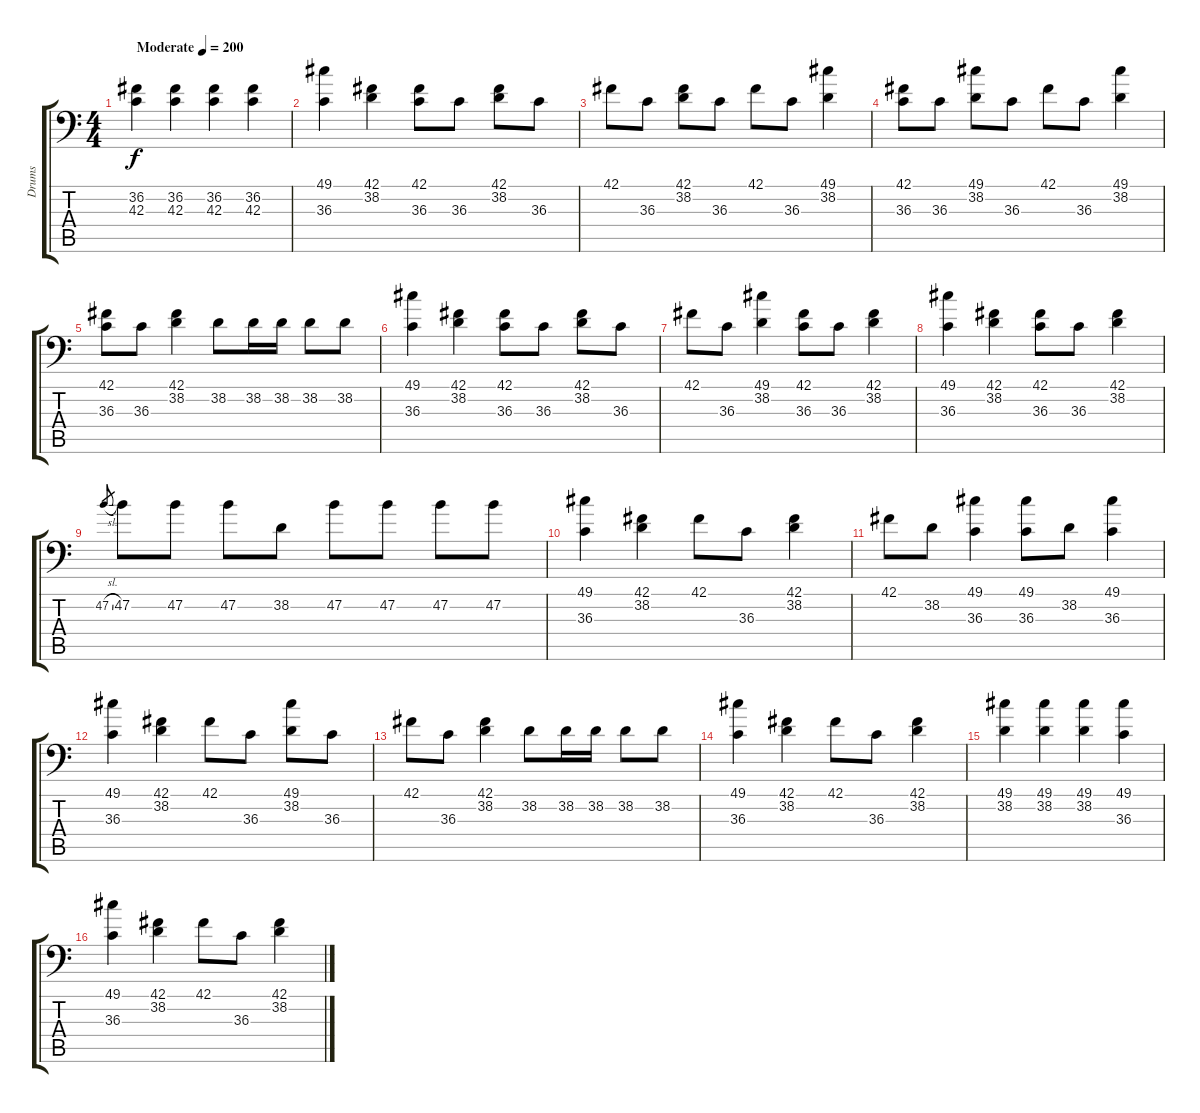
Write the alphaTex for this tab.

\track ("Drums" "Drums") {instrument acousticgrandpiano}
\staff {score tabs}
\tuning (C-1 C-1 C-1 C-1 C-1 C-1) {hide}
\ts (4 4)
\tempo (200 "Moderate")
\clef f4
\ks c
(36.2 42.3).4{dy f instrument acousticgrandpiano} (36.2 42.3).4 (36.2 42.3).4 (36.2 42.3).4 |
(49.1 36.3).4 (42.1 38.2).4 (42.1 36.3).8 36.3.8 (42.1 38.2).8 36.3.8 |
42.1.8 36.3.8 (42.1 38.2).8 36.3.8 42.1.8 36.3.8 (49.1 38.2).4 |
(42.1 36.3).8 36.3.8 (49.1 38.2).8 36.3.8 42.1.8 36.3.8 (49.1 38.2).4 |
(42.1 36.3).8 36.3.8 (42.1 38.2).4 38.2.8 38.2.16 38.2.16 38.2.8 38.2.8 |
(49.1 36.3).4 (42.1 38.2).4 (42.1 36.3).8 36.3.8 (42.1 38.2).8 36.3.8 |
42.1.8 36.3.8 (49.1 38.2).4 (42.1 36.3).8 36.3.8 (42.1 38.2).4 |
(49.1 36.3).4 (42.1 38.2).4 (42.1 36.3).8 36.3.8 (42.1 38.2).4 |
47.2{sl}.8{gr} 47.2.8 47.2.8 47.2.8 38.2.8 47.2.8 47.2.8 47.2.8 47.2.8 |
(49.1 36.3).4 (42.1 38.2).4 42.1.8 36.3.8 (42.1 38.2).4 |
42.1.8 38.2.8 (49.1 36.3).4 (49.1 36.3).8 38.2.8 (49.1 36.3).4 |
(49.1 36.3).4 (42.1 38.2).4 42.1.8 36.3.8 (49.1 38.2).8 36.3.8 |
42.1.8 36.3.8 (42.1 38.2).4 38.2.8 38.2.16 38.2.16 38.2.8 38.2.8 |
(49.1 36.3).4 (42.1 38.2).4 42.1.8 36.3.8 (42.1 38.2).4 |
(49.1 38.2).4 (49.1 38.2).4 (49.1 38.2).4 (49.1 36.3).4 |
(49.1 36.3).4 (42.1 38.2).4 42.1.8 36.3.8 (42.1 38.2).4
